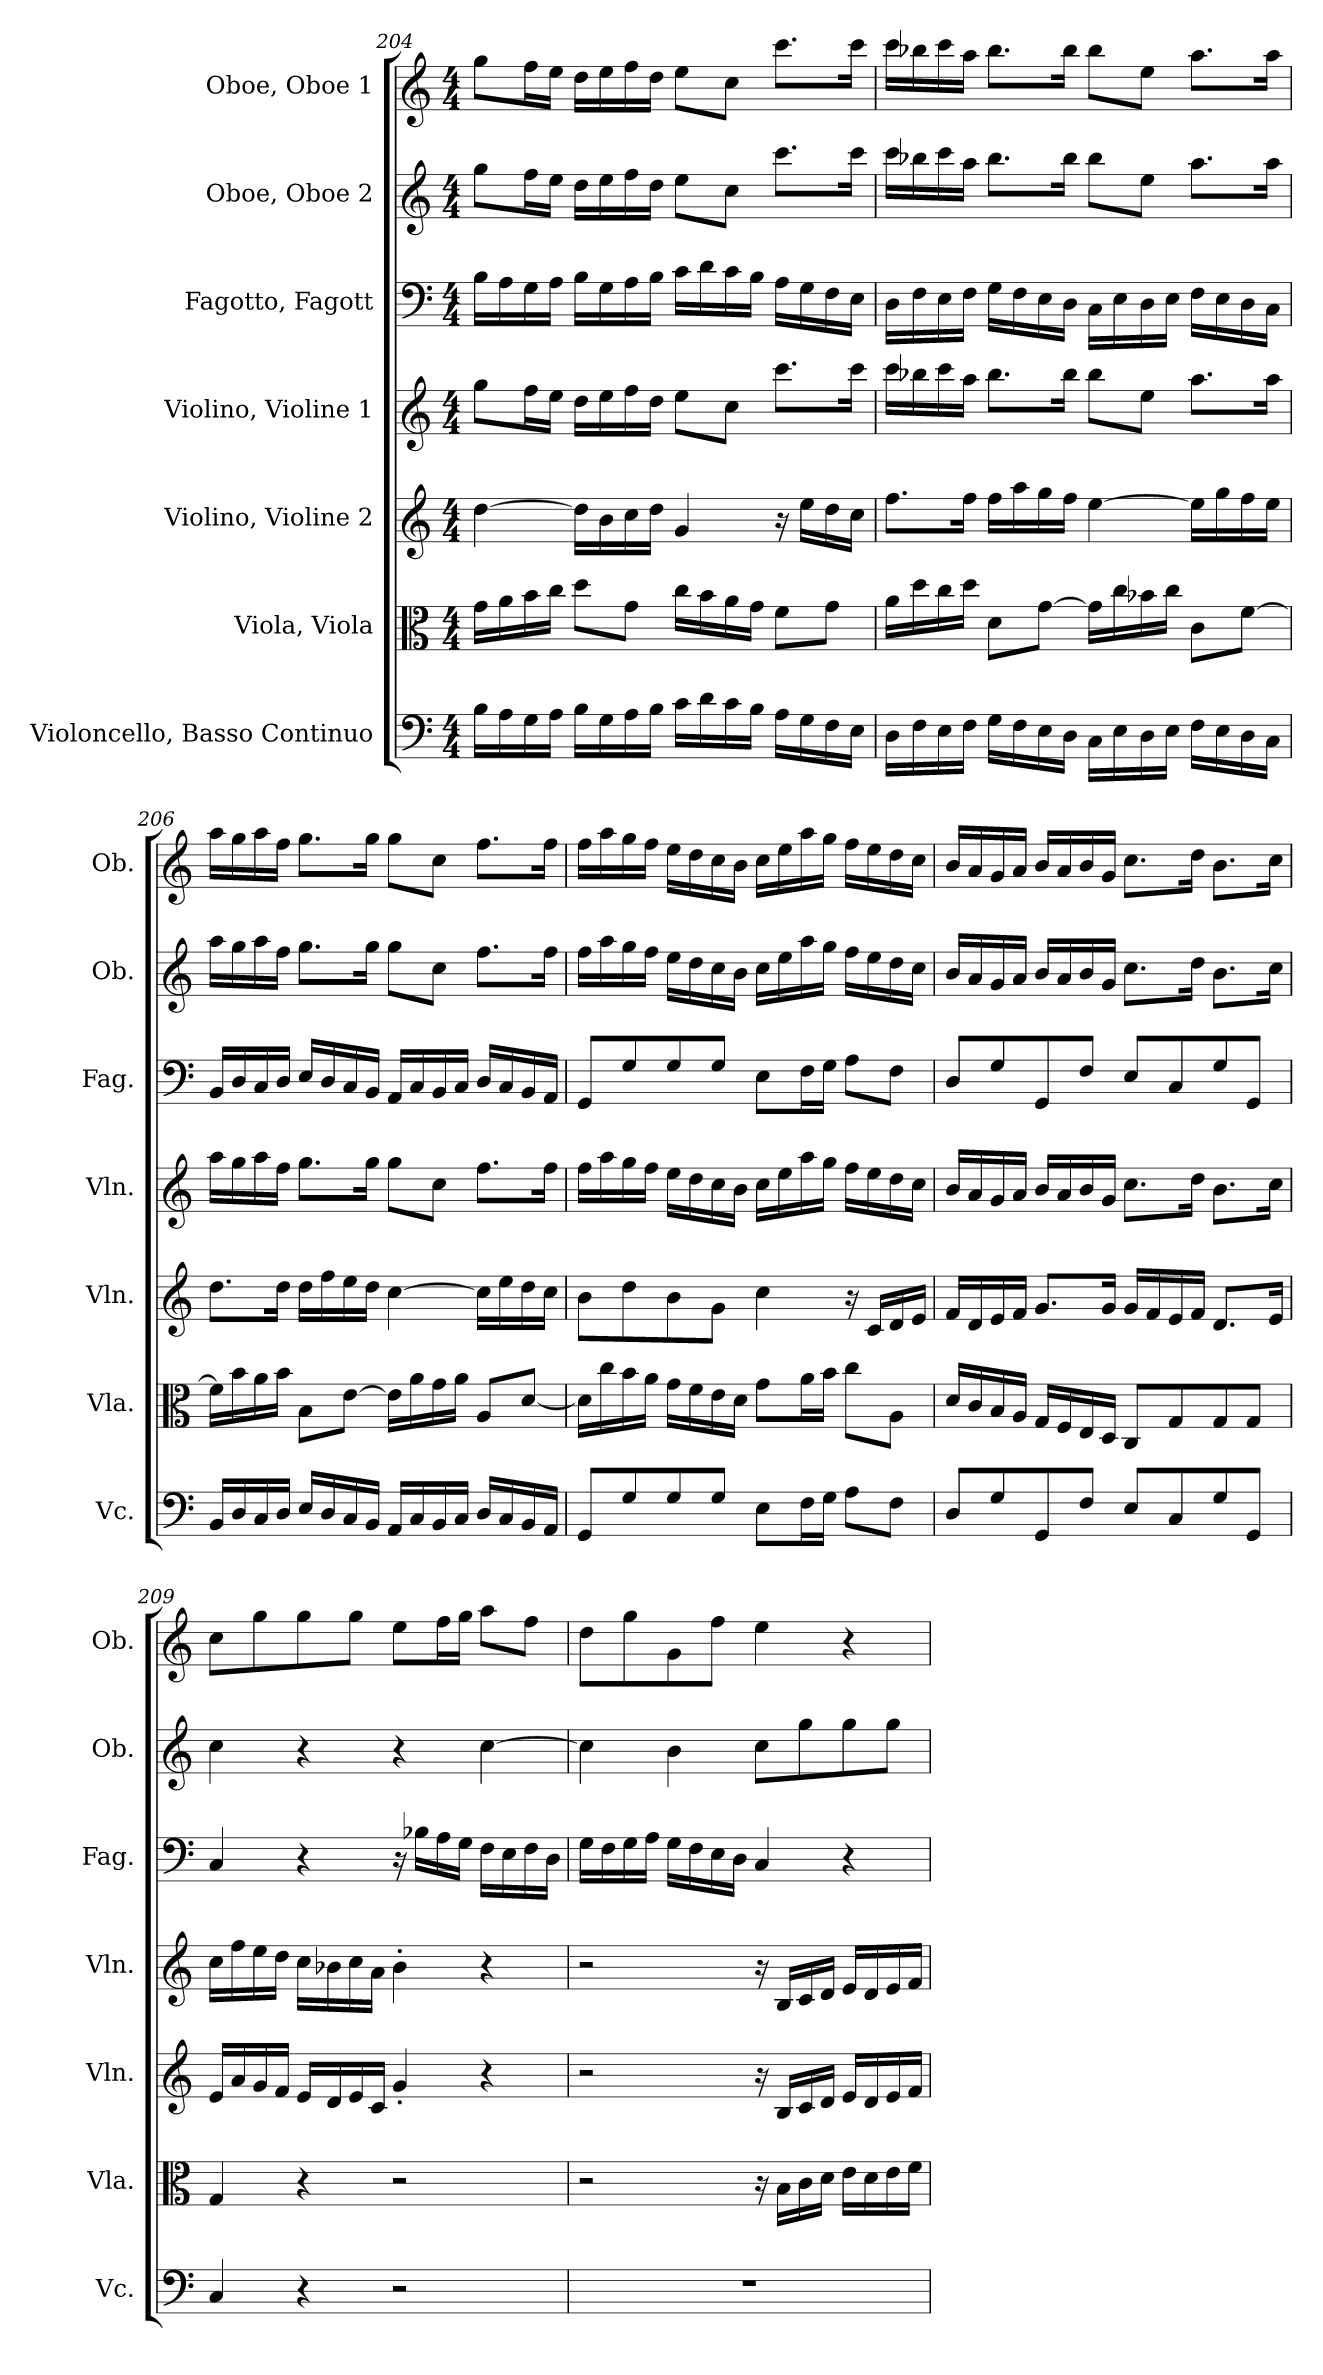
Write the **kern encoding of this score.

**kern	**kern	**kern	**kern	**kern	**kern	**kern
*part7	*part6	*part5	*part4	*part3	*part2	*part1
*staff7	*staff6	*staff5	*staff4	*staff3	*staff2	*staff1
*I"Violoncello, Basso Continuo	*I"Viola, Viola	*I"Violino, Violine 2	*I"Violino, Violine 1	*I"Fagotto, Fagott	*I"Oboe, Oboe 2	*I"Oboe, Oboe 1
*I'Vc.	*I'Vla.	*I'Vln.	*I'Vln.	*I'Fag.	*I'Ob.	*I'Ob.
*clefF4	*clefC3	*clefG2	*clefG2	*clefF4	*clefG2	*clefG2
*k[]	*k[]	*k[]	*k[]	*k[]	*k[]	*k[]
*M4/4	*M4/4	*M4/4	*M4/4	*M4/4	*M4/4	*M4/4
=204	=204	=204	=204	=204	=204	=204
16B\LL	16g\LL	[4dd\	8gg\L	16B\LL	8gg\L	8gg\L
16A\	16a\	.	.	16A\	.	.
16G\	16b\	.	16ff\L	16G\	16ff\L	16ff\L
16A\JJ	16cc\JJ	.	16ee\JJ	16A\JJ	16ee\JJ	16ee\JJ
16B\LL	8dd\L	16dd\LL]	16dd\LL	16B\LL	16dd\LL	16dd\LL
16G\	.	16b\	16ee\	16G\	16ee\	16ee\
16A\	8g\J	16cc\	16ff\	16A\	16ff\	16ff\
16B\JJ	.	16dd\JJ	16dd\JJ	16B\JJ	16dd\JJ	16dd\JJ
16c\LL	16cc\LL	4g/	8ee\L	16c\LL	8ee\L	8ee\L
16d\	16b\	.	.	16d\	.	.
16c\	16a\	.	8cc\J	16c\	8cc\J	8cc\J
16B\JJ	16g\JJ	.	.	16B\JJ	.	.
16A\LL	8f\L	16r	8.ccc\L	16A\LL	8.ccc\L	8.ccc\L
16G\	.	16ee\LL	.	16G\	.	.
16F\	8g\J	16dd\	.	16F\	.	.
16E\JJ	.	16cc\JJ	16ccc\Jk	16E\JJ	16ccc\Jk	16ccc\Jk
!!LO:PB:g=z
=205	=205	=205	=205	=205	=205	=205
16D\LL	16a\LL	8.ff\L	16ccc\LL	16D\LL	16ccc\LL	16ccc\LL
16F\	16dd\	.	16bb-X\	16F\	16bb-X\	16bb-X\
16E\	16cc\	.	16ccc\	16E\	16ccc\	16ccc\
16F\JJ	16dd\JJ	16ff\Jk	16aa\JJ	16F\JJ	16aa\JJ	16aa\JJ
16G\LL	8d\L	16ff\LL	8.bb-\L	16G\LL	8.bb-\L	8.bb-\L
16F\	.	16aa\	.	16F\	.	.
16E\	[8g\J	16gg\	.	16E\	.	.
16D\JJ	.	16ff\JJ	16bb-\Jk	16D\JJ	16bb-\Jk	16bb-\Jk
16C\LL	16g\LL]	[4ee\	8bb-\L	16C\LL	8bb-\L	8bb-\L
16E\	16cc\	.	.	16E\	.	.
16D\	16b-X\	.	8ee\J	16D\	8ee\J	8ee\J
16E\JJ	16cc\JJ	.	.	16E\JJ	.	.
16F\LL	8c\L	16ee\LL]	8.aa\L	16F\LL	8.aa\L	8.aa\L
16E\	.	16gg\	.	16E\	.	.
16D\	[8f\J	16ff\	.	16D\	.	.
16C\JJ	.	16ee\JJ	16aa\Jk	16C\JJ	16aa\Jk	16aa\Jk
=206	=206	=206	=206	=206	=206	=206
16BB/LL	16f\LL]	8.dd\L	16aa\LL	16BB/LL	16aa\LL	16aa\LL
16D/	16b\	.	16gg\	16D/	16gg\	16gg\
16C/	16a\	.	16aa\	16C/	16aa\	16aa\
16D/JJ	16b\JJ	16dd\Jk	16ff\JJ	16D/JJ	16ff\JJ	16ff\JJ
16E/LL	8B\L	16dd\LL	8.gg\L	16E/LL	8.gg\L	8.gg\L
16D/	.	16ff\	.	16D/	.	.
16C/	[8e\J	16ee\	.	16C/	.	.
16BB/JJ	.	16dd\JJ	16gg\Jk	16BB/JJ	16gg\Jk	16gg\Jk
16AA/LL	16e\LL]	[4cc\	8gg\L	16AA/LL	8gg\L	8gg\L
16C/	16a\	.	.	16C/	.	.
16BB/	16g\	.	8cc\J	16BB/	8cc\J	8cc\J
16C/JJ	16a\JJ	.	.	16C/JJ	.	.
16D/LL	8A/L	16cc\LL]	8.ff\L	16D/LL	8.ff\L	8.ff\L
16C/	.	16ee\	.	16C/	.	.
16BB/	[8d/J	16dd\	.	16BB/	.	.
16AA/JJ	.	16cc\JJ	16ff\Jk	16AA/JJ	16ff\Jk	16ff\Jk
!!LO:PB:g=z
=207	=207	=207	=207	=207	=207	=207
8GG/L	16d\LL]	8b\L	16ff\LL	8GG/L	16ff\LL	16ff\LL
.	16cc\	.	16aa\	.	16aa\	16aa\
8G/	16b\	8dd\	16gg\	8G/	16gg\	16gg\
.	16a\JJ	.	16ff\JJ	.	16ff\JJ	16ff\JJ
8G/	16g\LL	8b\	16ee\LL	8G/	16ee\LL	16ee\LL
.	16f\	.	16dd\	.	16dd\	16dd\
8G/J	16e\	8g\J	16cc\	8G/J	16cc\	16cc\
.	16d\JJ	.	16b\JJ	.	16b\JJ	16b\JJ
8E\L	8g\L	4cc\	16cc\LL	8E\L	16cc\LL	16cc\LL
.	.	.	16ee\	.	16ee\	16ee\
16F\L	16a\L	.	16aa\	16F\L	16aa\	16aa\
16G\JJ	16b\JJ	.	16gg\JJ	16G\JJ	16gg\JJ	16gg\JJ
8A\L	8cc\L	16r	16ff\LL	8A\L	16ff\LL	16ff\LL
.	.	16c/LL	16ee\	.	16ee\	16ee\
8F\J	8A\J	16d/	16dd\	8F\J	16dd\	16dd\
.	.	16e/JJ	16cc\JJ	.	16cc\JJ	16cc\JJ
=208	=208	=208	=208	=208	=208	=208
8D/L	16d/LL	16f/LL	16b/LL	8D/L	16b/LL	16b/LL
.	16c/	16d/	16a/	.	16a/	16a/
8G/	16B/	16e/	16g/	8G/	16g/	16g/
.	16A/JJ	16f/JJ	16a/JJ	.	16a/JJ	16a/JJ
8GG/	16G/LL	8.g/L	16b/LL	8GG/	16b/LL	16b/LL
.	16F/	.	16a/	.	16a/	16a/
8F/J	16E/	.	16b/	8F/J	16b/	16b/
.	16D/JJ	16g/Jk	16g/JJ	.	16g/JJ	16g/JJ
8E/L	8C/L	16g/LL	8.cc\L	8E/L	8.cc\L	8.cc\L
.	.	16f/	.	.	.	.
8C/	8G/	16e/	.	8C/	.	.
.	.	16f/JJ	16dd\Jk	.	16dd\Jk	16dd\Jk
8G/	8G/	8.d/L	8.b\L	8G/	8.b\L	8.b\L
8GG/J	8G/J	.	.	8GG/J	.	.
.	.	16e/Jk	16cc\Jk	.	16cc\Jk	16cc\Jk
!!LO:PB:g=z
=209	=209	=209	=209	=209	=209	=209
4C/	4G/	16e/LL	16cc\LL	4C/	4cc\	8cc\L
.	.	16a/	16ff\	.	.	.
.	.	16g/	16ee\	.	.	8gg\
.	.	16f/JJ	16dd\JJ	.	.	.
4r	4r	16e/LL	16cc\LL	4r	4r	8gg\
.	.	16d/	16b-X\	.	.	.
.	.	16e/	16cc\	.	.	8gg\J
.	.	16c/JJ	16a\JJ	.	.	.
2r	2r	4g'/	4b-'\	16r	4r	8ee\L
.	.	.	.	16B-X\LL	.	.
.	.	.	.	16A\	.	16ff\L
.	.	.	.	16G\JJ	.	16gg\JJ
.	.	4r	4r	16F\LL	[4cc\	8aa\L
.	.	.	.	16E\	.	.
.	.	.	.	16F\	.	8ff\J
.	.	.	.	16D\JJ	.	.
=210	=210	=210	=210	=210	=210	=210
1r	2r	2r	2r	16G\LL	4cc\]	8dd\L
.	.	.	.	16F\	.	.
.	.	.	.	16G\	.	8gg\
.	.	.	.	16A\JJ	.	.
.	.	.	.	16G\LL	4b\	8g\
.	.	.	.	16F\	.	.
.	.	.	.	16E\	.	8ff\J
.	.	.	.	16D\JJ	.	.
.	16r	16r	16r	4C/	8cc\L	4ee\
.	16B\LL	16B/LL	16B/LL	.	.	.
.	16c\	16c/	16c/	.	8gg\	.
.	16d\JJ	16d/JJ	16d/JJ	.	.	.
.	16e\LL	16e/LL	16e/LL	4r	8gg\	4r
.	16d\	16d/	16d/	.	.	.
.	16e\	16e/	16e/	.	8gg\J	.
.	16f\JJ	16f/JJ	16f/JJ	.	.	.
=	=	=	=	=	=	=
*-	*-	*-	*-	*-	*-	*-
